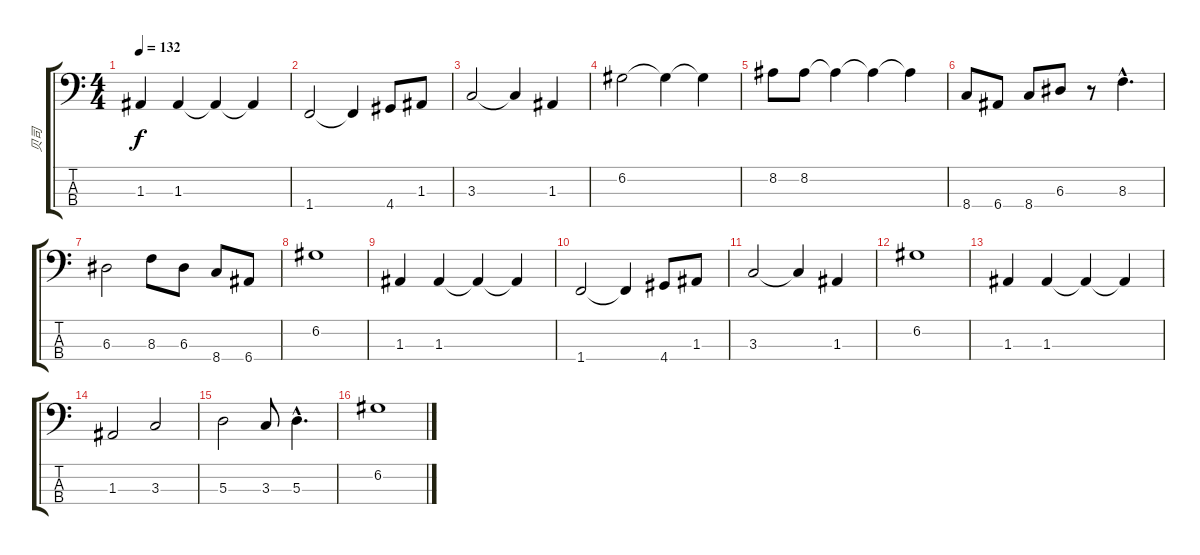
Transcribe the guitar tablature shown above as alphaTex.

\track ("贝司" "贝司") {instrument acousticbass}
\staff {score tabs}
\tuning (G2 D2 A1 E1) {hide}
\ts (4 4)
\tempo 132
\clef f4
\ks c
1.3.4{dy f} 1.3.4 1.3{t}.4 1.3{t}.4 |
1.4.2 1.4{t}.4 4.4.8 1.3.8 |
3.3.2 3.3{t}.4 1.3.4 |
6.2.2 6.2{t}.4 6.2{t}.4 |
8.2.8 8.2.8 8.2{t}.4 8.2{t}.4 8.2{t}.4 |
8.4.8 6.4.8 8.4.8 6.3.8 r.8 8.3{hac}.4{d} |
6.3.2 8.3.8 6.3.8 8.4.8 6.4.8 |
6.2.1 |
1.3.4 1.3.4 1.3{t}.4 1.3{t}.4 |
1.4.2 1.4{t}.4 4.4.8 1.3.8 |
3.3.2 3.3{t}.4 1.3.4 |
6.2.1 |
1.3.4 1.3.4 1.3{t}.4 1.3{t}.4 |
1.3.2 3.3.2 |
5.3.2 3.3.8 5.3{hac}.4{d} |
6.2.1
